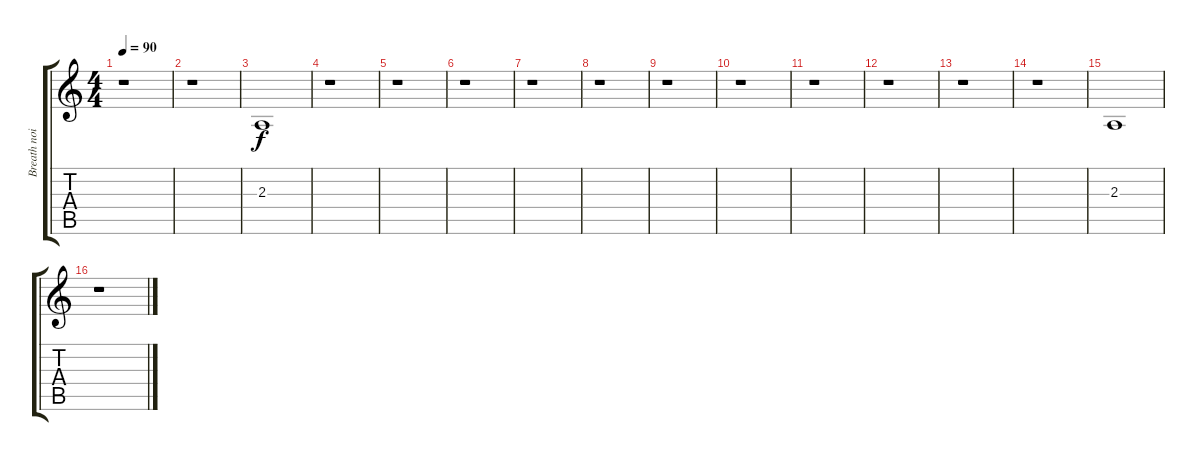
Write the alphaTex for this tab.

\track ("Breath noise" "Breath noi") {instrument seashore}
\staff {score tabs}
\tuning (E4 B3 G3 D3 A2 E2) {hide}
\ts (4 4)
\tempo 90
\clef g2
\ks c
r.1{dy f} |
r.1 |
2.3.1 |
r.1 |
r.1 |
r.1 |
r.1 |
r.1 |
r.1 |
r.1 |
r.1 |
r.1 |
r.1 |
r.1 |
2.3.1 |
r.1
